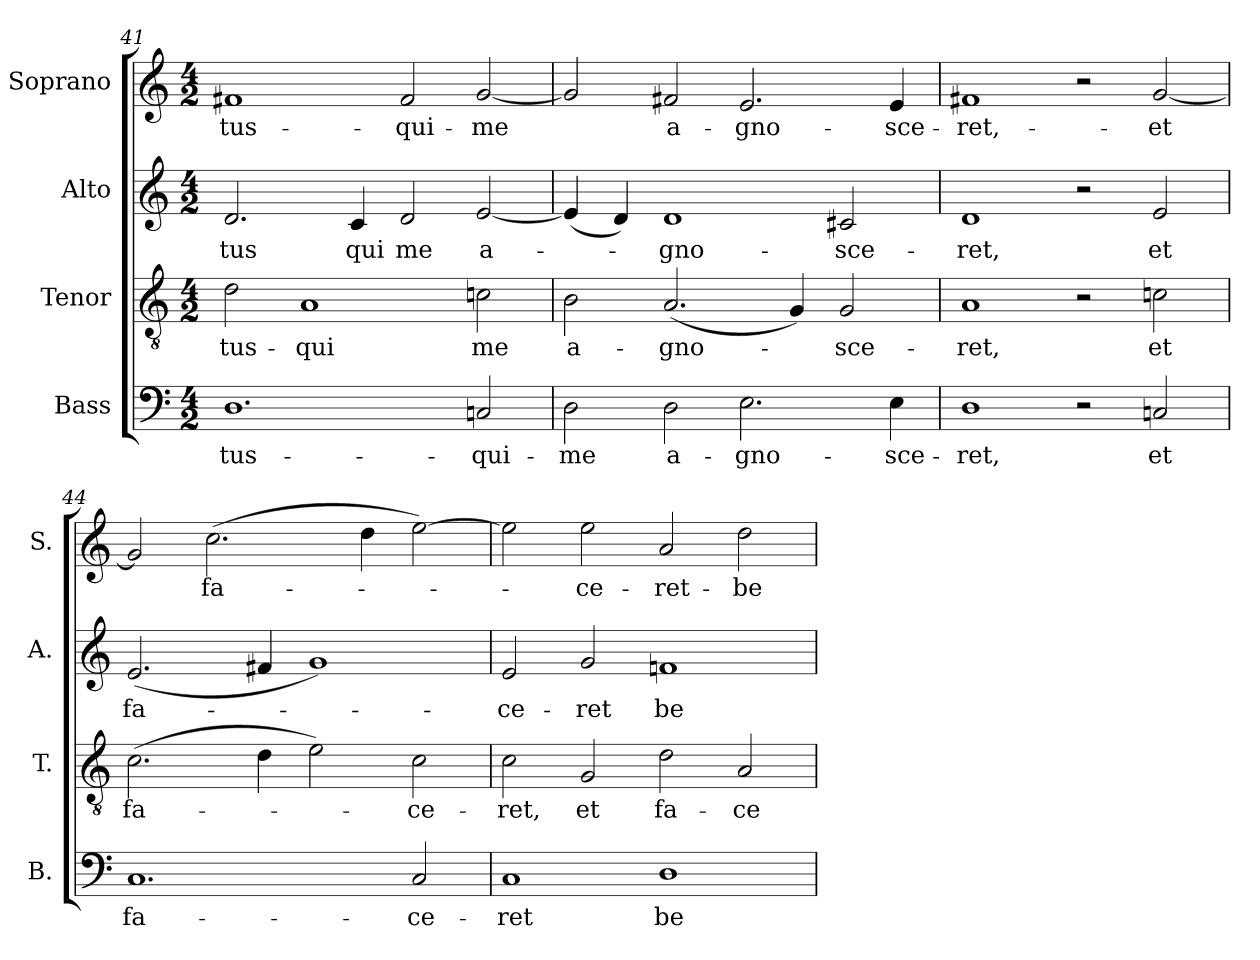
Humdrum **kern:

**kern	**text	**kern	**text	**kern	**text	**kern	**text
*part4	*part4	*part3	*part3	*part2	*part2	*part1	*part1
*staff4	*staff4	*staff3	*staff3	*staff2	*staff2	*staff1	*staff1
*I"Bass	*	*I"Tenor	*	*I"Alto	*	*I"Soprano	*
*I'B.	*	*I'T.	*	*I'A.	*	*I'S.	*
*clefF4	*	*clefGv2	*	*clefG2	*	*clefG2	*
*	*	*ITrd7c12	*	*	*	*	*
*k[]	*	*k[]	*	*k[]	*	*k[]	*
*C:	*	*C:	*	*C:	*	*C:	*
*M4/2	*	*M4/2	*	*M4/2	*	*M4/2	*
=41	=41	=41	=41	=41	=41	=41	=41
!	!LO:LY:b:color=#000000	!	!	!	!	!	!
!	!	!	!LO:LY:b:color=#000000	!	!	!	!
!	!	!	!	!	!LO:LY:b:color=#000000	!	!
!	!	!	!	!	!	!	!LO:LY:b:color=#000000
1.Di	-tus-	2Di\	-tus-	2.di/	-tus	1f#Xi	-tus-
!	!	!	!LO:LY:b:color=#000000	!	!	!	!
.	.	1AAi	-qui	.	.	.	.
!	!	!	!	!	!LO:LY:b:color=#000000	!	!
.	.	.	.	4ci/	qui	.	.
!	!	!	!	!	!LO:LY:b:color=#000000	!	!
!	!	!	!	!	!	!	!LO:LY:b:color=#000000
.	.	.	.	2di/	me	2f#i/	-qui-
!	!LO:LY:b:color=#000000	!	!	!	!	!	!
!	!	!	!LO:LY:b:color=#000000	!	!	!	!
!	!	!	!	!	!LO:LY:b:color=#000000	!	!
!	!	!	!	!	!	!	!LO:LY:b:color=#000000
2Cni/	-qui-	2Cni\	me	[2ei/	a-	[2gi/	-me
=42	=42	=42	=42	=42	=42	=42	=42
!	!LO:LY:b:color=#000000	!	!	!	!	!	!
!	!	!	!LO:LY:b:color=#000000	!	!	!	!
2Di\	-me	2BBi\	a-	(4ei/]	.	2gi/]	.
.	.	.	.	4di/)	.	.	.
!	!LO:LY:b:color=#000000	!	!	!	!	!	!
!	!	!	!LO:LY:b:color=#000000	!	!	!	!
!	!	!	!	!	!LO:LY:b:color=#000000	!	!
!	!	!	!	!	!	!	!LO:LY:b:color=#000000
2Di\	a-	(2.AAi/	-gno-	1di	-gno-	2f#Xi/	a-
!	!LO:LY:b:color=#000000	!	!	!	!	!	!
!	!	!	!	!	!	!	!LO:LY:b:color=#000000
2.Ei\	-gno-	.	.	.	.	2.ei/	-gno-
.	.	4GGi/)	.	.	.	.	.
!	!	!	!LO:LY:b:color=#000000	!	!	!	!
!	!	!	!	!	!LO:LY:b:color=#000000	!	!
.	.	2GGi/	-sce-	2c#Xi/	-sce-	.	.
!	!LO:LY:b:color=#000000	!	!	!	!	!	!
!	!	!	!	!	!	!	!LO:LY:b:color=#000000
4Ei\	-sce-	.	.	.	.	4ei/	-sce-
=43	=43	=43	=43	=43	=43	=43	=43
!	!LO:LY:b:color=#000000	!	!	!	!	!	!
!	!	!	!LO:LY:b:color=#000000	!	!	!	!
!	!	!	!	!	!LO:LY:b:color=#000000	!	!
!	!	!	!	!	!	!	!LO:LY:b:color=#000000
1Di	-ret,	1AAi	-ret,	1di	-ret,	1f#Xi	-ret,-
2r	.	2r	.	2r	.	2r	.
!	!LO:LY:b:color=#000000	!	!	!	!	!	!
!	!	!	!LO:LY:b:color=#000000	!	!	!	!
!	!	!	!	!	!LO:LY:b:color=#000000	!	!
!	!	!	!	!	!	!	!LO:LY:b:color=#000000
2Cni/	et	2Cni\	et	2ei/	et	[2gi/	-et
!!LO:LB:g=z
=44	=44	=44	=44	=44	=44	=44	=44
!	!LO:LY:b:color=#000000	!	!	!	!	!	!
!	!	!	!LO:LY:b:color=#000000	!	!	!	!
!	!	!	!	!	!LO:LY:b:color=#000000	!	!
1.Ci	fa-	(2.Ci\	fa-	(2.ei/	fa-	2gi/]	.
!	!	!	!	!	!	!	!LO:LY:b:color=#000000
.	.	.	.	.	.	(2.cci\	fa-
.	.	4Di\	.	4f#Xi/	.	.	.
.	.	2Ei\)	.	1gi)	.	.	.
.	.	.	.	.	.	4ddi\	.
!	!LO:LY:b:color=#000000	!	!	!	!	!	!
!	!	!	!LO:LY:b:color=#000000	!	!	!	!
2Ci/	-ce-	2Ci\	-ce-	.	.	[2eei\)	.
=45	=45	=45	=45	=45	=45	=45	=45
!	!LO:LY:b:color=#000000	!	!	!	!	!	!
!	!	!	!LO:LY:b:color=#000000	!	!	!	!
!	!	!	!	!	!LO:LY:b:color=#000000	!	!
1Ci	-ret	2Ci\	-ret,	2ei/	-ce-	2eei\]	.
!	!	!	!LO:LY:b:color=#000000	!	!	!	!
!	!	!	!	!	!LO:LY:b:color=#000000	!	!
!	!	!	!	!	!	!	!LO:LY:b:color=#000000
.	.	2GGi/	et	2gi/	-ret	2eei\	-ce-
!	!LO:LY:b:color=#000000	!	!	!	!	!	!
!	!	!	!LO:LY:b:color=#000000	!	!	!	!
!	!	!	!	!	!LO:LY:b:color=#000000	!	!
!	!	!	!	!	!	!	!LO:LY:b:color=#000000
1Di	be-	2Di\	fa-	1fni	be-	2ai/	-ret-
!	!	!	!LO:LY:b:color=#000000	!	!	!	!
!	!	!	!	!	!	!	!LO:LY:b:color=#000000
.	.	2AAi/	-ce-	.	.	2ddi\	-be-
=	=	=	=	=	=	=	=
*-	*-	*-	*-	*-	*-	*-	*-
